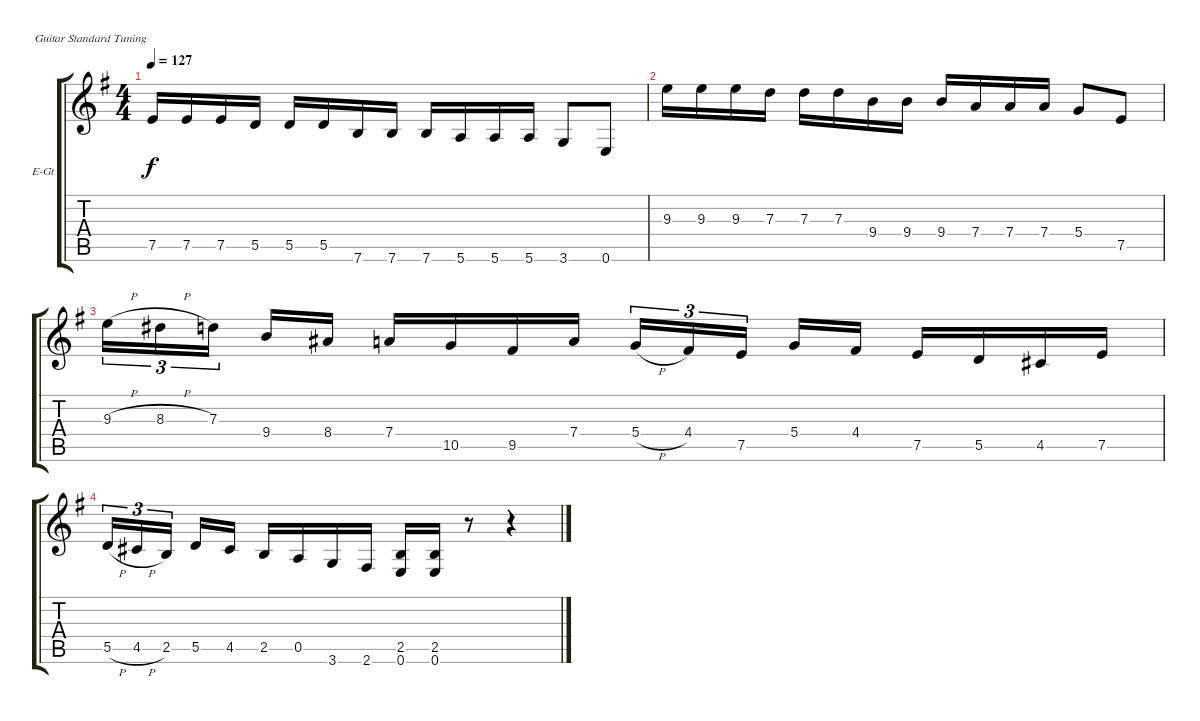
\defaultSystemsLayout 4
\bracketExtendMode groupsimilarinstruments
\firstSystemTrackNameOrientation horizontal
\otherSystemsTrackNameOrientation horizontal
\track ("Guitar 1" "E-Gt") {instrument distortionguitar}
\staff {score tabs}
\tuning (E4 B3 G3 D3 A2 E2)
\ts (4 4)
\tempo 127
\clef g2
\scale
0.944515
\ks g
7.5.16{dy f} 7.5.16 7.5.16 5.5.16 5.5.16 5.5.16 7.6.16 7.6.16 7.6.16 5.6.16 5.6.16 5.6.16 3.6.8 0.6.8 |
\scale
1.05549 9.3.16 9.3.16 9.3.16 7.3.16 7.3.16 7.3.16 9.4.16 9.4.16 9.4.16 7.4.16 7.4.16 7.4.16 5.4.8 7.5.8 |
\scale
0.944515 9.3{h}.16{tu (3 2)} 8.3{h}.16{tu (3 2)} 7.3.16{tu (3 2)} 9.4.16 8.4.16 7.4.16 10.5.16 9.5.16 7.4.16 5.4{h}.16{tu (3 2)} 4.4.16{tu (3 2)} 7.5.16{tu (3 2)} 5.4.16 4.4.16 7.5.16 5.5.16 4.5.16 7.5.16 |
\scale
1.05549 5.5{h}.16{tu (3 2)} 4.5{h}.16{tu (3 2)} 2.5.16{tu (3 2)} 5.5.16 4.5.16 2.5.16 0.5.16 3.6.16 2.6.16 (0.6 2.5).16 (0.6 2.5).16 r.8 r.4
